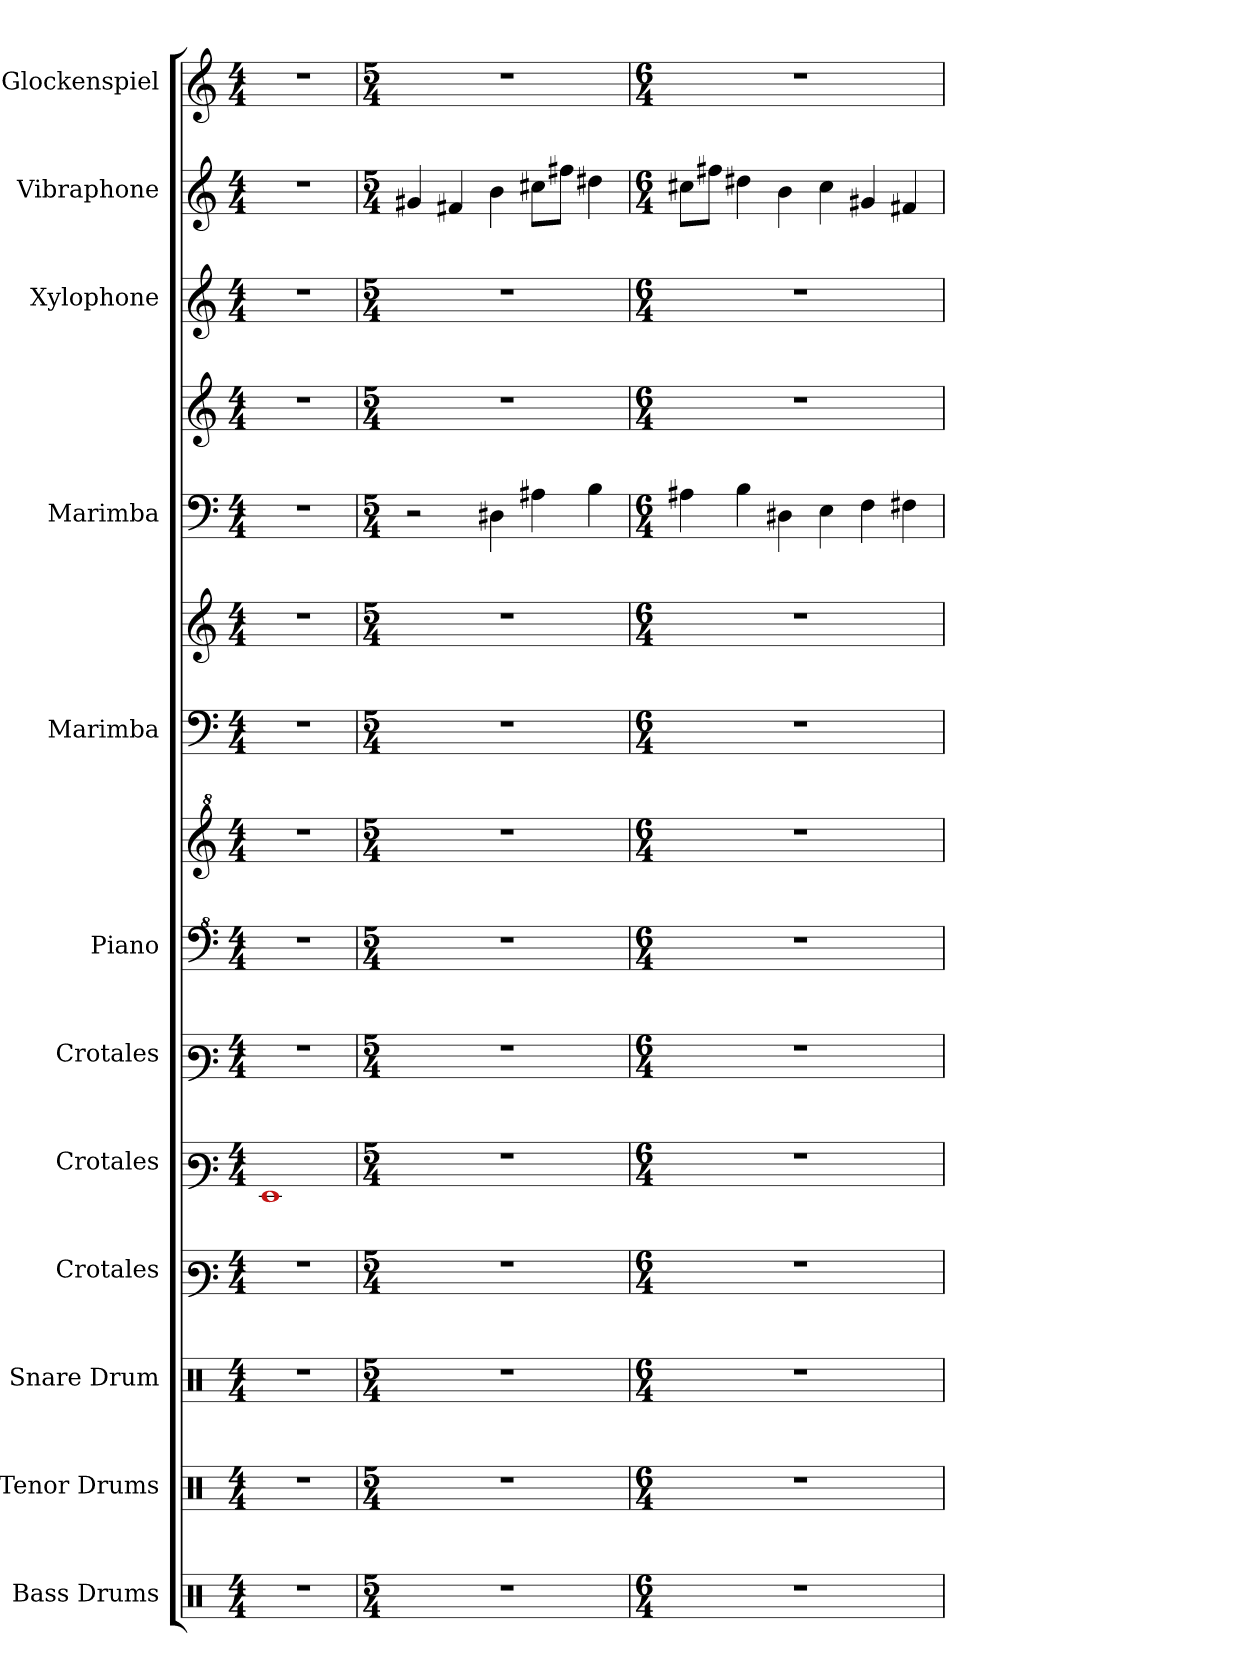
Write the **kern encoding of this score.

**kern	**kern	**kern	**kern	**kern	**kern	**kern	**kern	**kern	**kern	**kern	**kern	**kern	**kern	**kern
*part12	*part11	*part10	*part9	*part8	*part7	*part6	*part6	*part5	*part5	*part4	*part4	*part3	*part2	*part1
*staff15	*staff14	*staff13	*staff12	*staff11	*staff10	*staff9	*staff8	*staff7	*staff6	*staff5	*staff4	*staff3	*staff2	*staff1
*I"Bass Drums	*I"Tenor Drums	*I"Snare Drum	*I"Crotales	*I"Crotales	*I"Crotales	*I"Piano	*	*I"Marimba	*	*I"Marimba	*	*I"Xylophone	*I"Vibraphone	*I"Glockenspiel
*I'BD	*I'TD	*I'SD	*I'Cro.	*I'Cro.	*I'Cro.	*I'Pno.	*	*I'Mrm.	*	*I'Mrm.	*	*I'Xyl.	*I'Vib.	*I'Glk.
*clefX	*clefX	*clefX	*clefF3	*clefF3	*clefF3	*clefF^4	*clefG^2	*clefF4	*clefG2	*clefF4	*clefG2	*clefG2	*clefG2	*clefG2
*	*	*	*ITrd-14c-24	*ITrd-14c-24	*ITrd-14c-24	*	*	*	*	*	*	*ITrd-7c-12	*	*ITrd-14c-24
*k[]	*k[]	*k[]	*k[]	*k[]	*k[]	*k[]	*k[]	*k[]	*k[]	*k[]	*k[]	*k[]	*k[]	*k[]
*M4/4	*M4/4	*M4/4	*M4/4	*M4/4	*M4/4	*M4/4	*M4/4	*M4/4	*M4/4	*M4/4	*M4/4	*M4/4	*M4/4	*M4/4
*MM100	*MM100	*MM100	*MM100	*MM100	*MM100	*MM100	*MM100	*MM100	*MM100	*MM100	*MM100	*MM100	*MM100	*MM100
=1	=1	=1	=1	=1	=1	=1	=1	=1	=1	=1	=1	=1	=1	=1
1r	1r	1r	1r	1Rc	1r	1r	1r	1r	1r	1r	1r	1r	1r	1r
=2	=2	=2	=2	=2	=2	=2	=2	=2	=2	=2	=2	=2	=2	=2
*M5/4	*M5/4	*M5/4	*M5/4	*M5/4	*M5/4	*M5/4	*M5/4	*M5/4	*M5/4	*M5/4	*M5/4	*M5/4	*M5/4	*M5/4
4%5r	4%5r	4%5r	4%5r	4%5r	4%5r	4%5r	4%5r	4%5r	4%5r	2r	4%5r	4%5r	4g#X/	4%5r
.	.	.	.	.	.	.	.	.	.	.	.	.	4f#X/	.
.	.	.	.	.	.	.	.	.	.	4D#X\	.	.	4b\	.
.	.	.	.	.	.	.	.	.	.	4A#X\	.	.	8cc#X\L	.
.	.	.	.	.	.	.	.	.	.	.	.	.	8ff#X\J	.
.	.	.	.	.	.	.	.	.	.	4B\	.	.	4dd#X\	.
=3	=3	=3	=3	=3	=3	=3	=3	=3	=3	=3	=3	=3	=3	=3
*M6/4	*M6/4	*M6/4	*M6/4	*M6/4	*M6/4	*M6/4	*M6/4	*M6/4	*M6/4	*M6/4	*M6/4	*M6/4	*M6/4	*M6/4
1.r	1.r	1.r	1.r	1.r	1.r	1.r	1.r	1.r	1.r	4A#X\	1.r	1.r	8cc#X\L	1.r
.	.	.	.	.	.	.	.	.	.	.	.	.	8ff#X\J	.
.	.	.	.	.	.	.	.	.	.	4B\	.	.	4dd#X\	.
.	.	.	.	.	.	.	.	.	.	4D#X\	.	.	4b\	.
.	.	.	.	.	.	.	.	.	.	4E\	.	.	4cc#\	.
.	.	.	.	.	.	.	.	.	.	4F\	.	.	4g#X/	.
.	.	.	.	.	.	.	.	.	.	4F#X\	.	.	4f#X/	.
=	=	=	=	=	=	=	=	=	=	=	=	=	=	=
*-	*-	*-	*-	*-	*-	*-	*-	*-	*-	*-	*-	*-	*-	*-
